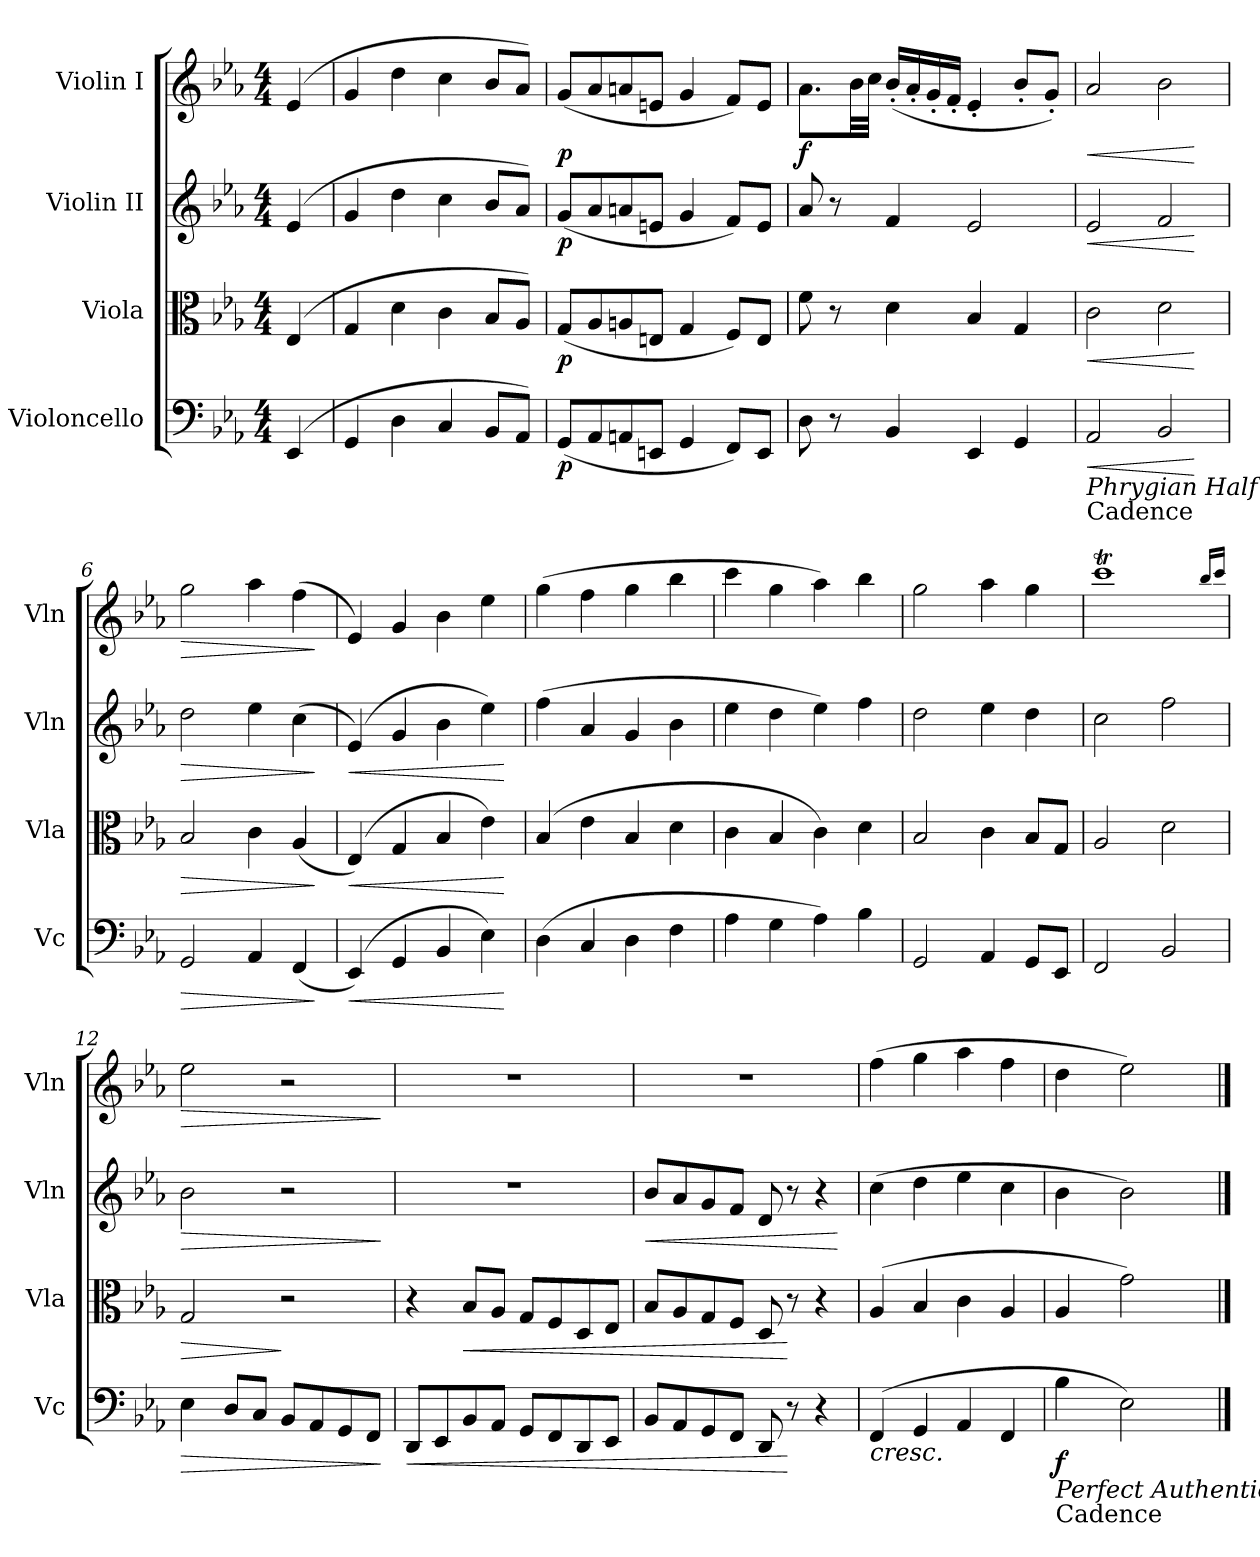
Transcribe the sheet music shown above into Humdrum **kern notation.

**kern	**dynam	**kern	**dynam	**kern	**dynam	**kern	**dynam
*part4	*part4	*part3	*part3	*part2	*part2	*part1	*part1
*staff4	*staff4	*staff3	*staff3	*staff2	*staff2	*staff1	*staff1
*I"Violoncello	*	*I"Viola	*	*I"Violin II	*	*I"Violin I	*
*I'Vc	*	*I'Vla	*	*I'Vln	*	*I'Vln	*
*clefF4	*	*clefC3	*	*clefG2	*	*clefG2	*
*k[b-e-a-]	*	*k[b-e-a-]	*	*k[b-e-a-]	*	*k[b-e-a-]	*
*M4/4	*	*M4/4	*	*M4/4	*	*M4/4	*
*MM120	*	*MM120	*	*MM120	*	*MM120	*
=1	=1	=1	=1	=1	=1	=1	=1
(>4EE-/	.	(>4E-/	.	(>4e-/	.	(>4e-/	.
=2	=2	=2	=2	=2	=2	=2	=2
4GG/	.	4G/	.	4g/	.	4g/	.
4D\	.	4d\	.	4dd\	.	4dd\	.
4C/	.	4c\	.	4cc\	.	4cc\	.
8BB-/L	.	8B-/L	.	8b-/L	.	8b-/L	.
8AA-/J)	.	8A-/J)	.	8a-/J)	.	8a-/J)	.
=3	=3	=3	=3	=3	=3	=3	=3
!	!LO:DY:b	!	!LO:DY:b	!	!LO:DY:b	!	!LO:DY:b
(<8GG/L	p	(<8G/L	p	(<8g/L	p	(<8g/L	p
8AA-/	.	8A-/	.	8a-/	.	8a-/	.
8AAn/	.	8An/	.	8an/	.	8an/	.
8EEn/J	.	8En/J	.	8en/J	.	8en/J	.
4GG/	.	4G/	.	4g/	.	4g/	.
8FF/L)	.	8F/L)	.	8f/L)	.	8f/L)	.
8EE/J	.	8E/J	.	8e/J	.	8e/J	.
=4	=4	=4	=4	=4	=4	=4	=4
!	!	!	!	!	!	!	!LO:DY:b
8D\	.	8f\	.	8a-/	.	8.a-\L	f
8r	.	8r	.	8r	.	.	.
.	.	.	.	.	.	32b-\LL	.
.	.	.	.	.	.	32cc\JJJ	.
4BB-/	.	4d\	.	4f/	.	(<16b-'/LL	.
.	.	.	.	.	.	16a-'/	.
.	.	.	.	.	.	16g'/	.
.	.	.	.	.	.	16f'/JJ	.
4EE-/	.	4B-/	.	2e-/	.	4e-'/	.
4GG/	.	4G/	.	.	.	8b-'/L	.
.	.	.	.	.	.	8g'/J)	.
=5	=5	=5	=5	=5	=5	=5	=5
!LO:TX:b:i:t=Phrygian Half	!	!	!	!	!	!	!
!LO:TX:b:t=Cadence	!	!	!	!	!	!	!
!	!LO:HP:b	!	!LO:HP:b	!	!LO:HP:b	!	!LO:HP:b
2AA-/	<	2c\	<	2e-/	<	2a-/	<
2BB-/	.	2d\	.	2f/	.	2b-\	.
.	[	.	[	.	[	.	[
=6	=6	=6	=6	=6	=6	=6	=6
!	!LO:HP:b	!	!LO:HP:b	!	!LO:HP:b	!	!LO:HP:b
2GG/	>	2B-/	>	2dd\	>	2gg\	>
4AA-/	.	4c\	.	4ee-\	.	4aa-\	.
(<4FF/	.	(<4A-/	.	(>4cc\	.	(>4ff\	.
.	]	.	]	.	]	.	]
=7	=7	=7	=7	=7	=7	=7	=7
!	!LO:HP:b	!	!LO:HP:b	!	!LO:HP:b	!	!
(>4EE-/)	<	(>4E-/)	<	(>4e-/)	<	4e-/)	.
4GG/	.	4G/	.	4g/	.	4g/	.
4BB-/	.	4B-/	.	4b-\	.	4b-\	.
4E-\)	.	4e-\)	.	4ee-\)	.	4ee-\	.
.	[	.	[	.	[	.	.
!!LO:LB:g=z
=8	=8	=8	=8	=8	=8	=8	=8
(>4D\	.	(>4B-/	.	(>4ff\	.	(>4gg\	.
4C/	.	4e-\	.	4a-/	.	4ff\	.
4D\	.	4B-/	.	4g/	.	4gg\	.
4F\	.	4d\	.	4b-\	.	4bb-\	.
=9	=9	=9	=9	=9	=9	=9	=9
4A-\	.	4c\	.	4ee-\	.	4ccc\	.
4G\	.	4B-/	.	4dd\	.	4gg\	.
4A-\)	.	4c\)	.	4ee-\)	.	4aa-\)	.
4B-\	.	4d\	.	4ff\	.	4bb-\	.
=10	=10	=10	=10	=10	=10	=10	=10
2GG/	.	2B-/	.	2dd\	.	2gg\	.
4AA-/	.	4c\	.	4ee-\	.	4aa-\	.
8GG/L	.	8B-/L	.	4dd\	.	4gg\	.
8EE-/J	.	8G/J	.	.	.	.	.
=11	=11	=11	=11	=11	=11	=11	=11
2FF/	.	2A-/	.	2cc\	.	1cccT	.
2BB-/	.	2d\	.	2ff\	.	.	.
.	.	.	.	.	.	16qbb-/LL	.
.	.	.	.	.	.	16qccc/JJ	.
=12	=12	=12	=12	=12	=12	=12	=12
!	!LO:HP:b	!	!LO:HP:b	!	!LO:HP:b	!	!LO:HP:b
4E-\	>	2G/	>	2b-\	>	2ee-\	>
8D/L	.	.	.	.	.	.	.
8C/J	.	.	.	.	.	.	.
8BB-/L	.	2r	]	2r	.	2r	.
8AA-/	.	.	.	.	.	.	.
8GG/	.	.	.	.	.	.	.
8FF/J	.	.	.	.	.	.	.
.	]	.	.	.	]	.	]
=13	=13	=13	=13	=13	=13	=13	=13
!	!LO:HP:b	!	!	!	!	!	!
8DD/L	<	4r	.	1r	.	1r	.
8EE-/	.	.	.	.	.	.	.
!	!	!	!LO:HP:b	!	!	!	!
8BB-/	.	8B-/L	<	.	.	.	.
8AA-/J	.	8A-/J	.	.	.	.	.
8GG/L	.	8G/L	.	.	.	.	.
8FF/	.	8F/	.	.	.	.	.
8DD/	.	8D/	.	.	.	.	.
8EE-/J	.	8E-/J	.	.	.	.	.
=14	=14	=14	=14	=14	=14	=14	=14
!	!	!	!	!	!LO:HP:b	!	!
8BB-/L	.	8B-/L	.	8b-/L	<	1r	.
8AA-/	.	8A-/	.	8a-/	.	.	.
8GG/	.	8G/	.	8g/	.	.	.
8FF/J	.	8F/J	.	8f/J	.	.	.
8DD/	.	8D/	.	8d/	.	.	.
8r	[	8r	[	8r	.	.	.
4r	.	4r	.	4r	.	.	.
.	.	.	.	.	[	.	.
=15	=15	=15	=15	=15	=15	=15	=15
!LO:TX:b:i:t=cresc.	!	!	!	!	!	!	!
(>4FF/	.	(>4A-/	.	(>4cc\	.	(>4ff\	.
4GG/	.	4B-/	.	4dd\	.	4gg\	.
4AA-/	.	4c\	.	4ee-\	.	4aa-\	.
4FF/	.	4A-/	.	4cc\	.	4ff\	.
!!LO:PB:g=z
=16	=16	=16	=16	=16	=16	=16	=16
!LO:TX:b:i:t=Perfect Authentic	!	!	!	!	!	!	!
!LO:TX:b:t=Cadence	!	!	!	!	!	!	!
!	!LO:DY:b	!	!	!	!	!	!
4B-\	f	4A-/	.	4b-\	.	4dd\	.
2E-\)	.	2g\)	.	2b-\)	.	2ee-\)	.
==	==	==	==	==	==	==	==
*-	*-	*-	*-	*-	*-	*-	*-
